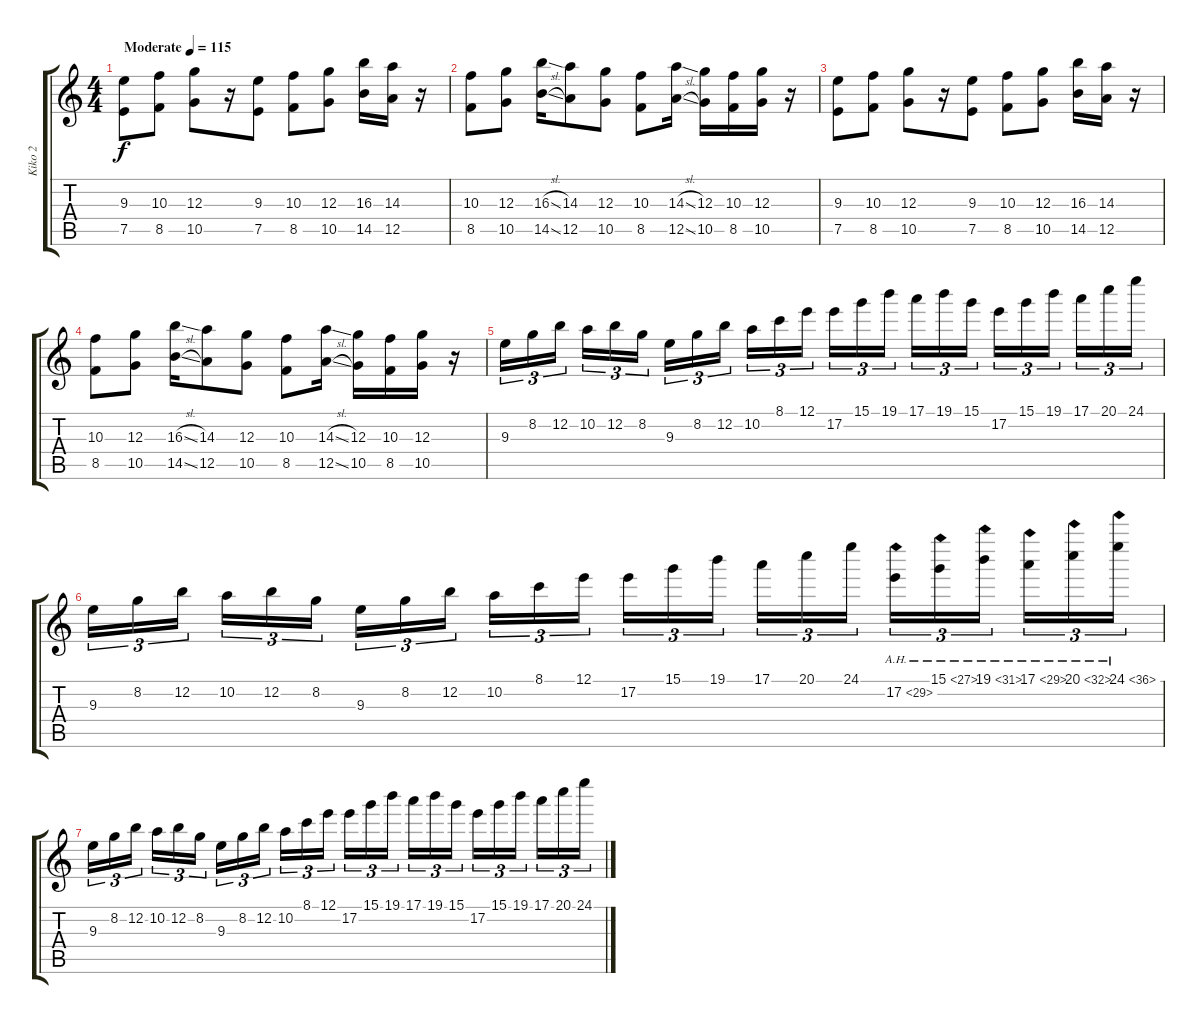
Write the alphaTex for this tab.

\track ("Kiko 2" "Kiko 2") {instrument overdrivenguitar}
\staff {score tabs}
\tuning (E4 B3 G3 D3 A2 E2) {hide}
\ts (4 4)
\tempo (115 "Moderate")
\clef g2
\ks c
(9.3 7.5).8{dy f instrument overdrivenguitar} (10.3 8.5).8 (12.3 10.5).8 r.16 (9.3 7.5).8 (10.3 8.5).8 (12.3 10.5).8 (16.3 14.5).16 (14.3 12.5).16 r.16 |
(10.3 8.5).8 (12.3 10.5).8 (16.3{sl} 14.5{sl}).16 (14.3 12.5).8 (12.3 10.5).8 (10.3 8.5).8 (14.3{sl} 12.5{sl}).16 (12.3 10.5).16 (10.3 8.5).16 (12.3 10.5).16 r.16 |
(9.3 7.5).8 (10.3 8.5).8 (12.3 10.5).8 r.16 (9.3 7.5).8 (10.3 8.5).8 (12.3 10.5).8 (16.3 14.5).16 (14.3 12.5).16 r.16 |
(10.3 8.5).8 (12.3 10.5).8 (16.3{sl} 14.5{sl}).16 (14.3 12.5).8 (12.3 10.5).8 (10.3 8.5).8 (14.3{sl} 12.5{sl}).16 (12.3 10.5).16 (10.3 8.5).16 (12.3 10.5).16 r.16 |
9.3.16{tu (3 2)} 8.2.16{tu (3 2)} 12.2.16{tu (3 2) beam splitsecondary} 10.2.16{tu (3 2)} 12.2.16{tu (3 2)} 8.2.16{tu (3 2)} 9.3.16{tu (3 2)} 8.2.16{tu (3 2)} 12.2.16{tu (3 2) beam splitsecondary} 10.2.16{tu (3 2)} 8.1.16{tu (3 2)} 12.1.16{tu (3 2)} 17.2.16{tu (3 2)} 15.1.16{tu (3 2)} 19.1.16{tu (3 2) beam splitsecondary} 17.1.16{tu (3 2)} 19.1.16{tu (3 2)} 15.1.16{tu (3 2)} 17.2.16{tu (3 2)} 15.1.16{tu (3 2)} 19.1.16{tu (3 2) beam splitsecondary} 17.1.16{tu (3 2)} 20.1.16{tu (3 2)} 24.1.16{tu (3 2)} |
9.3.16{tu (3 2)} 8.2.16{tu (3 2)} 12.2.16{tu (3 2) beam splitsecondary} 10.2.16{tu (3 2)} 12.2.16{tu (3 2)} 8.2.16{tu (3 2)} 9.3.16{tu (3 2)} 8.2.16{tu (3 2)} 12.2.16{tu (3 2) beam splitsecondary} 10.2.16{tu (3 2)} 8.1.16{tu (3 2)} 12.1.16{tu (3 2)} 17.2.16{tu (3 2)} 15.1.16{tu (3 2)} 19.1.16{tu (3 2) beam splitsecondary} 17.1.16{tu (3 2)} 20.1.16{tu (3 2)} 24.1.16{tu (3 2)} 17.2{ah 12}.16{tu (3 2)} 15.1{ah 12}.16{tu (3 2)} 19.1{ah 12}.16{tu (3 2) beam splitsecondary} 17.1{ah 12}.16{tu (3 2)} 20.1{ah 12}.16{tu (3 2)} 24.1{ah 12}.16{tu (3 2)} |
9.3.16{tu (3 2)} 8.2.16{tu (3 2)} 12.2.16{tu (3 2) beam splitsecondary} 10.2.16{tu (3 2)} 12.2.16{tu (3 2)} 8.2.16{tu (3 2)} 9.3.16{tu (3 2)} 8.2.16{tu (3 2)} 12.2.16{tu (3 2) beam splitsecondary} 10.2.16{tu (3 2)} 8.1.16{tu (3 2)} 12.1.16{tu (3 2)} 17.2.16{tu (3 2)} 15.1.16{tu (3 2)} 19.1.16{tu (3 2) beam splitsecondary} 17.1.16{tu (3 2)} 19.1.16{tu (3 2)} 15.1.16{tu (3 2)} 17.2.16{tu (3 2)} 15.1.16{tu (3 2)} 19.1.16{tu (3 2) beam splitsecondary} 17.1.16{tu (3 2)} 20.1.16{tu (3 2)} 24.1.16{tu (3 2)}
